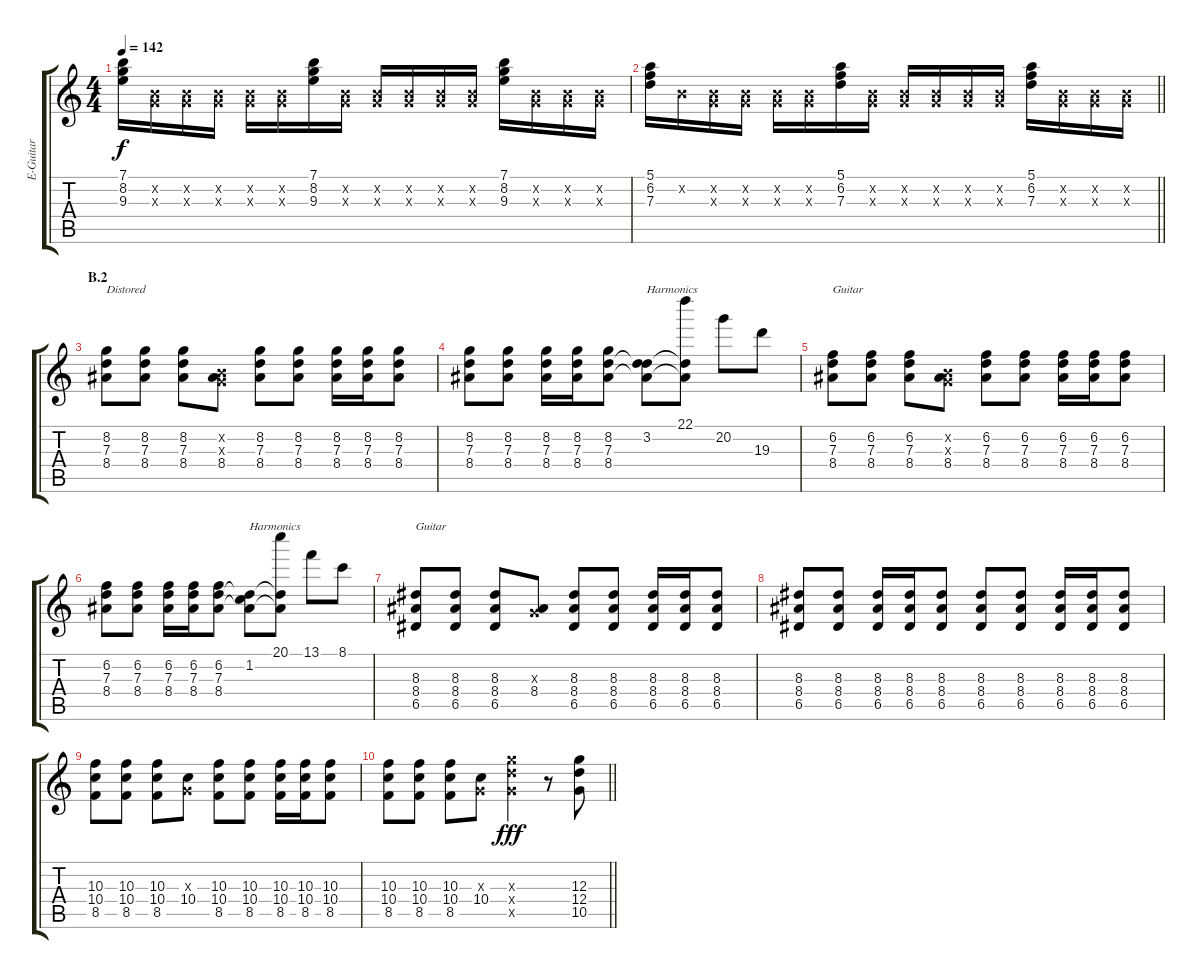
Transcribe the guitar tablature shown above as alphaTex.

\track ("E-Guitar" "E-Guitar") {instrument distortionguitar}
\staff {score tabs}
\tuning (E4 B3 G3 D3 A2 E2) {hide}
\ts (4 4)
\tempo 142
\clef g2
\ks c
(7.1 8.2 9.3).16{dy f} (0.2{x} 0.3{x}).16 (0.2{x} 0.3{x}).16 (0.2{x} 0.3{x}).16 (0.2{x} 0.3{x}).16 (0.2{x} 0.3{x}).16 (7.1 8.2 9.3).16 (0.2{x} 0.3{x}).16 (0.2{x} 0.3{x}).16 (0.2{x} 0.3{x}).16 (0.2{x} 0.3{x}).16 (0.2{x} 0.3{x}).16 (7.1 8.2 9.3).16 (0.2{x} 0.3{x}).16 (0.2{x} 0.3{x}).16 (0.2{x} 0.3{x}).16 |
\barLineRight lightlight
(5.1 6.2 7.3).16 0.2{x}.16 (0.2{x} 0.3{x}).16 (0.2{x} 0.3{x}).16 (0.2{x} 0.3{x}).16 (0.2{x} 0.3{x}).16 (5.1 6.2 7.3).16 (0.2{x} 0.3{x}).16 (0.2{x} 0.3{x}).16 (0.2{x} 0.3{x}).16 (0.2{x} 0.3{x}).16 (0.2{x} 0.3{x}).16 (5.1 6.2 7.3).16 (0.2{x} 0.3{x}).16 (0.2{x} 0.3{x}).16 (0.2{x} 0.3{x}).16 |
\section ("" "B.2")
(8.2 7.3 8.4).8{txt "Distored"} (8.2 7.3 8.4).8 (8.2 7.3 8.4).8 (0.2{x} 0.3{x} 8.4).8 (8.2 7.3 8.4).8 (8.2 7.3 8.4).8 (8.2 7.3 8.4).16 (8.2 7.3 8.4).16 (8.2 7.3 8.4).8 |
(8.2 7.3 8.4).8 (8.2 7.3 8.4).8 (8.2 7.3 8.4).16 (8.2 7.3 8.4).16 (8.2 7.3 8.4).8 (3.2 7.3{t} 8.4{t}).8{txt "Harmonics" instrument lead1square} (22.1 7.3{t} 8.4{t}).8 20.2.8 19.3.8 |
(6.2 7.3 8.4).8{txt "Guitar" instrument distortionguitar} (6.2 7.3 8.4).8 (6.2 7.3 8.4).8 (0.2{x} 0.3{x} 8.4).8 (6.2 7.3 8.4).8 (6.2 7.3 8.4).8 (6.2 7.3 8.4).16 (6.2 7.3 8.4).16 (6.2 7.3 8.4).8 |
(6.2 7.3 8.4).8 (6.2 7.3 8.4).8 (6.2 7.3 8.4).16 (6.2 7.3 8.4).16 (6.2 7.3 8.4).8 (1.2 7.3{t} 8.4{t}).8{txt "Harmonics" instrument lead1square} (20.1 7.3{t} 8.4{t}).8 13.1.8 8.1.8 |
(8.3 8.4 6.5).8{txt "Guitar" volume 10 instrument distortionguitar} (8.3 8.4 6.5).8 (8.3 8.4 6.5).8 (0.3{x} 8.4).8 (8.3 8.4 6.5).8 (8.3 8.4 6.5).8 (8.3 8.4 6.5).16 (8.3 8.4 6.5).16 (8.3 8.4 6.5).8 |
(8.3 8.4 6.5).8 (8.3 8.4 6.5).8 (8.3 8.4 6.5).16 (8.3 8.4 6.5).16 (8.3 8.4 6.5).8 (8.3 8.4 6.5).8 (8.3 8.4 6.5).8 (8.3 8.4 6.5).16 (8.3 8.4 6.5).16 (8.3 8.4 6.5).8 |
(10.3 10.4 8.5).8 (10.3 10.4 8.5).8 (10.3 10.4 8.5).8 (0.3{x} 10.4).8 (10.3 10.4 8.5).8 (10.3 10.4 8.5).8 (10.3 10.4 8.5).16 (10.3 10.4 8.5).16 (10.3 10.4 8.5).8 |
\barLineRight lightlight
(10.3 10.4 8.5).8 (10.3 10.4 8.5).8 (10.3 10.4 8.5).8 (0.3{x} 10.4).8 (12.3{x} 12.4{x} 10.5{x}).4{dy fff} r.8 (12.3 12.4 10.5).8{volume 0}
